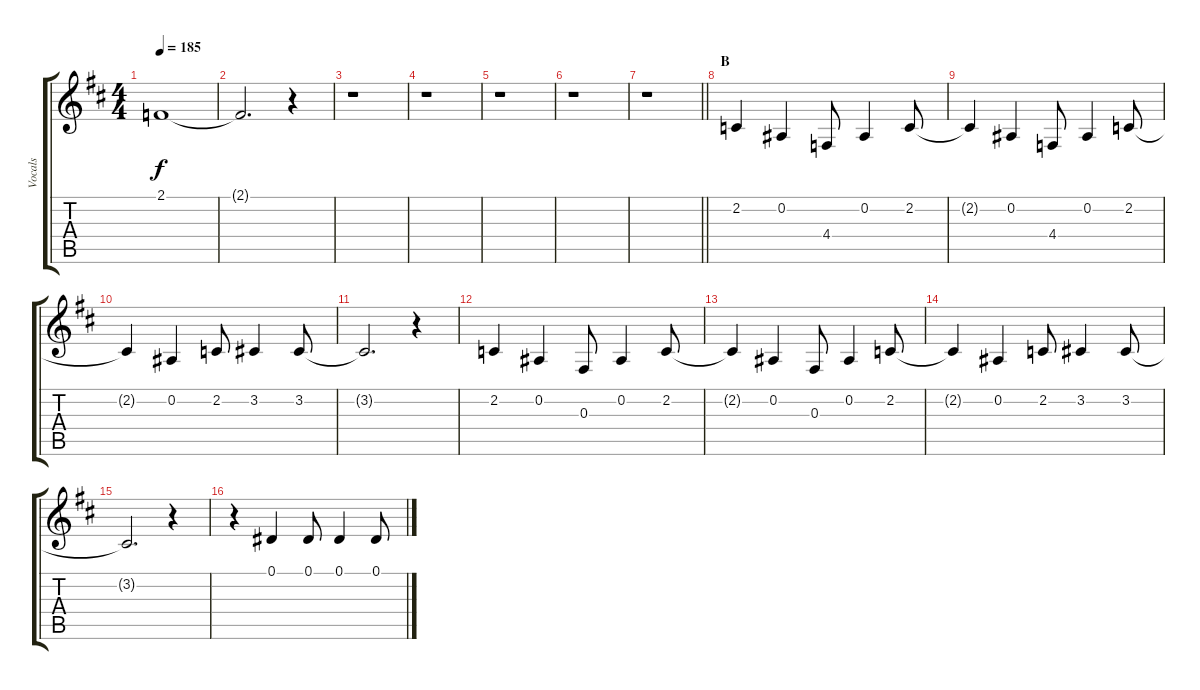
\track ("Vocals" "Vocals") {instrument oboe}
\staff {score tabs}
\tuning (Eb4 Bb3 Gb3 Db3 Ab2 Eb2) {hide}
\ts (4 4)
\tempo 185
\clef g2
\ks d
2.1{t}.1{dy f} |
2.1{t}.2{d} r.4 |
r.1 |
r.1 |
r.1 |
r.1 |
\barLineRight lightlight
r.1 |
\section ("" "B")
2.2.4 0.2.4 4.4.8 0.2.4 2.2.8 |
2.2{t}.4 0.2.4 4.4.8 0.2.4 2.2.8 |
2.2{t}.4 0.2.4 2.2.8 3.2.4 3.2.8 |
3.2{t}.2{d} r.4 |
2.2.4 0.2.4 0.3.8 0.2.4 2.2.8 |
2.2{t}.4 0.2.4 0.3.8 0.2.4 2.2.8 |
2.2{t}.4 0.2.4 2.2.8 3.2.4 3.2.8 |
3.2{t}.2{d} r.4 |
r.4 0.1.4 0.1.8 0.1.4 0.1.8
